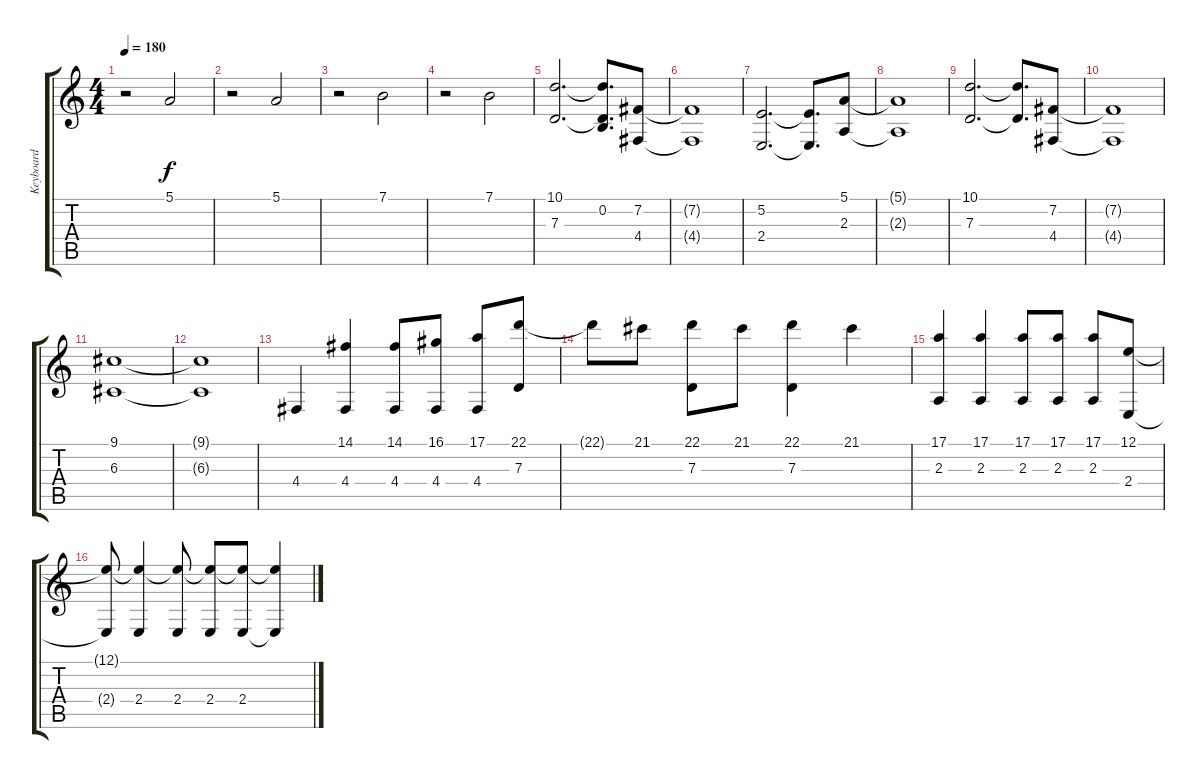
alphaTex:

\track ("Keyboard" "Keyboard") {instrument electricgrandpiano}
\staff {score tabs}
\tuning (E4 B3 G3 D3 A2 E2) {hide}
\ts (4 4)
\tempo 180
\clef g2
\ks c
r.2{dy f} 5.1.2 |
r.2 5.1.2 |
r.2 7.1.2 |
r.2 7.1.2 |
(10.1 7.3).2{d} (10.1{t} 0.2 7.3{t}).8{d} (7.2 4.4).8 |
(7.2{t} 4.4{t}).1 |
(5.2 2.4).2{d} (5.2{t} 2.4{t}).8{d} (5.1 2.3).8 |
(5.1{t} 2.3{t}).1 |
(10.1 7.3).2{d} (10.1{t} 7.3{t}).8{d} (7.2 4.4).8 |
(7.2{t} 4.4{t}).1 |
(9.1 6.3).1 |
(9.1{t} 6.3{t}).1 |
4.4.4 (14.1 4.4).4 (14.1 4.4).8 (16.1 4.4).8 (17.1 4.4).8 (22.1 7.3).8 |
22.1{t}.8 21.1.8 (22.1 7.3).8 21.1.8 (22.1 7.3).4 21.1.4 |
(17.1 2.3).4 (17.1 2.3).4 (17.1 2.3).8 (17.1 2.3).8 (17.1 2.3).8 (12.1 2.4).8 |
(12.1{t} 2.4{t}).8 (12.1{t} 2.4).4 (12.1{t} 2.4).8 (12.1{t} 2.4).8 (12.1{t} 2.4).8 (12.1{t} 2.4{t}).4
